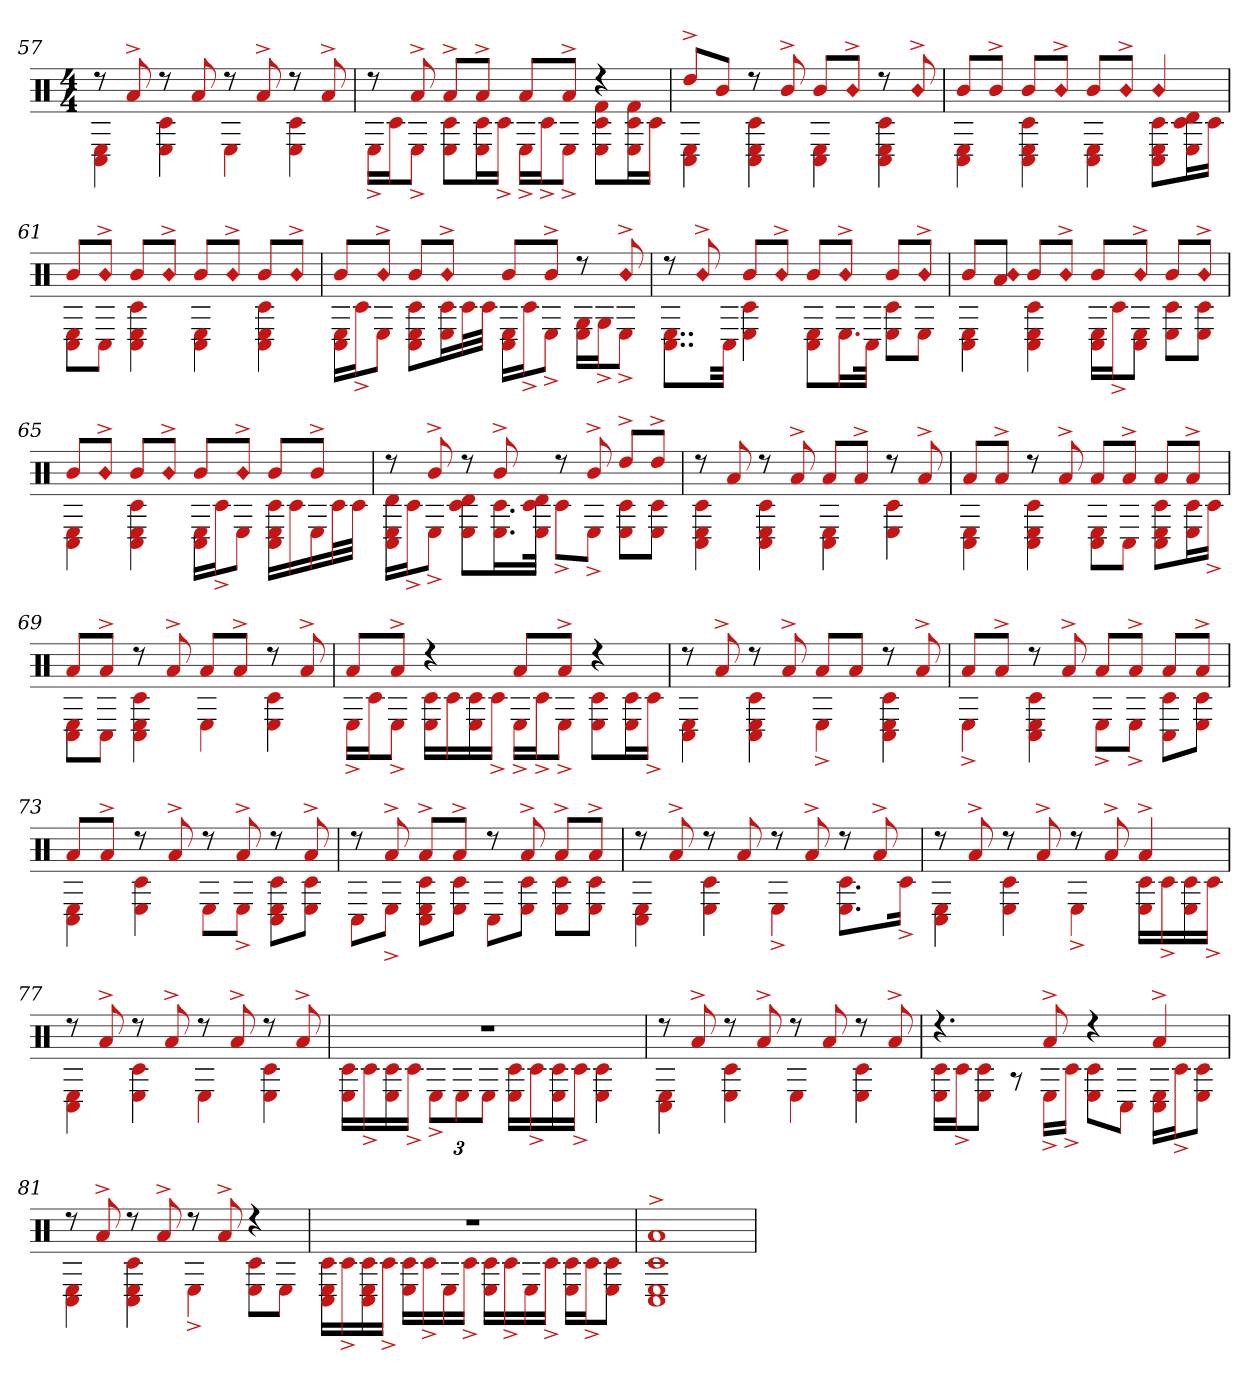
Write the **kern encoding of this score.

**kern
*part1
*staff1
*clefX
*k[]
*M4/4
=57
*^
8r	4C# 4E
8a^	.
8r	4c# 4E
8a	.
8r	4E
8a^	.
8r	4c# 4E
8a^	.
=58	=58
8r	16E^LL
.	16c#J
8a^	8E^J
8a^L	8E 8c#L
8a^J	16c# 16EL
.	16c#^JJ
8aL	16E^LL
.	16c#^J
8a^J	8E^J
4r	8f# 8c# 8EL
.	16f# 16E 16c#L
.	16c#JJ
=59	=59
8dd^L	4E 4C#
8bJ	.
8r	4C# 4c# 4E
8b^	.
8bL	4C# 4E
!LO:N:head=diamond	!
8b^J	.
8r	4C# 4c# 4E
!LO:N:head=diamond	!
8b^	.
=60	=60
8bL	4C# 4E
8b^J	.
8bL	4C# 4E 4c#
!LO:N:head=diamond	!
8b^J	.
8bL	4C# 4E
!LO:N:head=diamond	!
8b^J	.
!LO:N:head=diamond	!
4b	8c# 8E 8C#L
.	16E 16d 16c#L
.	16c#JJ
=61	=61
8bL	8C# 8EL
!LO:N:head=diamond	!
8b^J	8C#J
8bL	4C# 4c# 4E
!LO:N:head=diamond	!
8b^J	.
8bL	4C# 4E
!LO:N:head=diamond	!
8b^J	.
8bL	4C# 4E 4c#
!LO:N:head=diamond	!
8b^J	.
=62	=62
8bL	16C# 16ELL
.	16c#^J
!LO:N:head=diamond	!
8b^J	8EJ
8bL	8C# 8c# 8EL
!LO:N:head=diamond	!
8b^J	16c# 16EL
.	32c#L
.	32c#JJJ
8bL	16C# 16ELL
.	16c#^J
8b^J	8E^J
8r	16G 16ELL
.	16G^J
!LO:N:head=diamond	!
8b^	8E^J
=63	=63
8r	8..E 8..C#L
!LO:N:head=diamond	!
8b^	.
.	32C#Jkk
8bL	4c# 4E
!LO:N:head=diamond	!
8b^J	.
8bL	8C# 8EL
!LO:N:head=diamond	!
8b^J	16.EL
.	32C#JJk
8bL	8E 8c#L
!LO:N:head=diamond	!
8b^J	8EJ
=64	=64
8bL	4C# 4E
!LO:N:n=2:head=diamond	!
8a 8bJ	.
8bL	4C# 4c# 4E
!LO:N:head=diamond	!
8b^J	.
8bL	16C# 16ELL
.	16c#^J
!LO:N:head=diamond	!
8b^J	8C# 8EJ
8bL	8E 8c#L
!LO:N:head=diamond	!
8b^J	8E 8c#J
=65	=65
8bL	4C# 4E
!LO:N:head=diamond	!
8b^J	.
8bL	4C# 4E 4c#
!LO:N:head=diamond	!
8b^J	.
8bL	16C# 16ELL
.	16c#^J
!LO:N:head=diamond	!
8b^J	8EJ
8bL	16c# 16C# 16ELL
.	16c#
8b^J	16E
.	32c#L
.	32c#JJJ
=66	=66
8r	16E 16d 16C#LL
.	16c#^J
8b^	8E^J
8r	8d 8c# 8EL
8b^	16.E 16.c#L
.	32c# 32E 32dJJk
8r	8c#^L
8b^	8E^J
8dd^L	8c# 8EL
8dd^J	8c# 8EJ
=67	=67
8r	4c# 4E 4C#
8a	.
8r	4C# 4E 4c#
8a^	.
8aL	4C# 4E
8a^J	.
8r	4E 4c#
8a^	.
=68	=68
8aL	4C# 4E
8a^J	.
8r	4C# 4E 4c#
8a^	.
8aL	8C# 8EL
8a^J	8C#J
8aL	8C# 8E 8c#L
8a^J	16E 16c#L
.	16c#^JJ
=69	=69
8aL	8C# 8EL
8a^J	8C#J
8r	4C# 4E 4c#
8a^	.
8aL	4E
8a^J	.
8r	4E 4c#
8a^	.
=70	=70
8aL	16E^LL
.	16c#J
8a^J	8E^J
4r	16E 16c#LL
.	16c#
.	16E 16c#
.	16c#^JJ
8aL	16E^LL
.	16c#^J
8a^J	8E^J
4r	8E 8c#L
.	16E 16c#L
.	16c#^JJ
=71	=71
8r	4C# 4E
8a^	.
8r	4C# 4c# 4E
8a^	.
8aL	4E^
8aJ	.
8r	4C# 4c# 4E
8a^	.
=72	=72
8aL	4E^
8a^J	.
8r	4C# 4c# 4E
8a^	.
8aL	8E^L
8a^J	8E^J
8aL	8C# 8c#L
8a^J	8c# 8EJ
=73	=73
8aL	4C# 4E
8a^J	.
8r	4c# 4E
8a^	.
8r	8EL
8a^	8E^J
8r	8C# 8E 8c#L
8a^	8c# 8EJ
=74	=74
8r	8C#L
8a^	8E^J
8a^L	8C# 8c# 8EL
8a^J	8E 8c#J
8r	8C#L
8a^	8c# 8EJ
8a^L	8E 8c#L
8a^J	8E 8c#J
=75	=75
8r	4C# 4E
8a^	.
8r	4E 4c#
8a	.
8r	4E^
8a^	.
8r	8.E 8.c#L
8a^	.
.	16c#^Jk
=76	=76
8r	4C# 4E
8a^	.
8r	4c# 4E
8a^	.
8r	4E^
8a^	.
4a^	16c# 16ELL
.	16c#^
.	16E 16c#
.	16c#^JJ
=77	=77
8r	4C# 4E
8a^	.
8r	4E 4c#
8a^	.
8r	4E
8a^	.
8r	4c# 4E
8a^	.
=78	=78
1r	16E 16c#LL
.	16c#^
.	16E 16c#
.	16c#^JJ
.	12E^L
.	12E
.	12EJ
.	16E 16c#LL
.	16c#^
.	16E 16c#
.	16c#^JJ
.	4E 4c#
=79	=79
8r	4C# 4E
8a^	.
8r	4E 4c#
8a^	.
8r	4E
8a	.
8r	4E 4c#
8a^	.
=80	=80
4.r	16E 16c#LL
.	16c#^J
.	8E 8c#J
.	8r
8a^	16E^LL
.	16c#^JJ
4r	8E 8c#L
.	8C#J
4a^	16C# 16ELL
.	16c#^J
.	8E 8c#J
=81	=81
8r	4C# 4E
8a^	.
8r	4C# 4E 4c#
8a^	.
8r	4E^
8a^	.
4r	8c# 8EL
.	8EJ
=82	=82
1r	16E 16c# 16C#LL
.	16c#^
.	16C# 16E 16c#
.	16c#^JJ
.	16E 16c#LL
.	16c#^
.	16E
.	16c#^JJ
.	16E 16c#LL
.	16c#^
.	16E
.	16c#^JJ
.	16E 16c#LL
.	16c#^J
.	8E 8c#J
=83	=83
1a^	1E 1c# 1C#
*v	*v
=
*-
